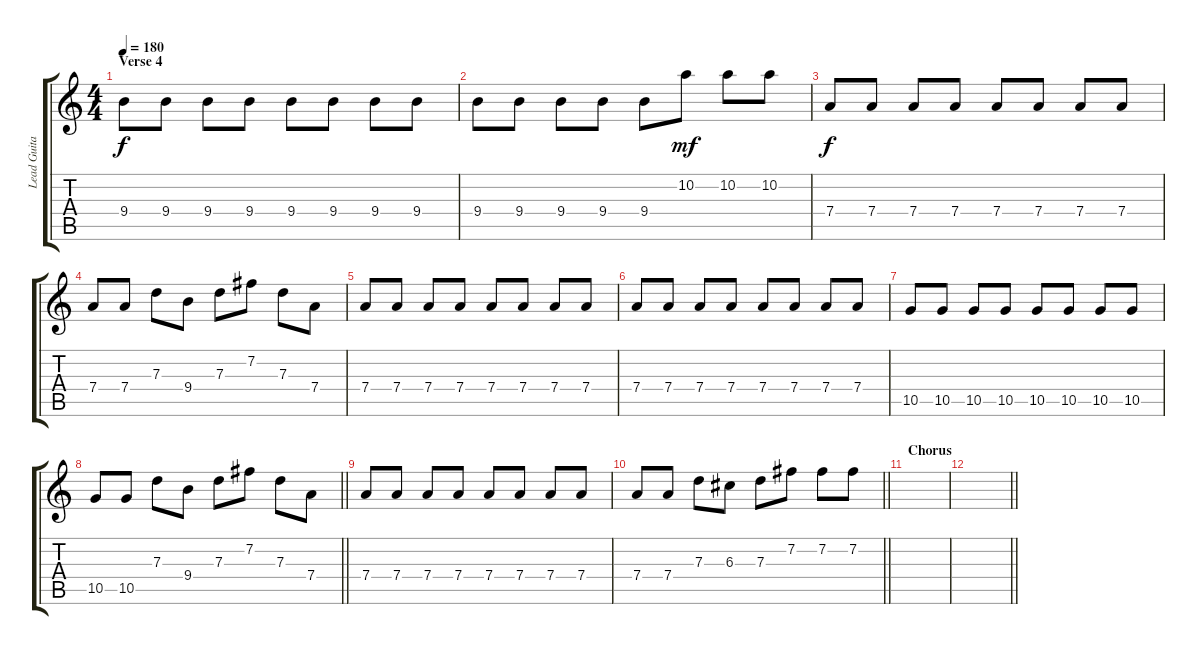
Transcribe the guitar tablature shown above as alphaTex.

\track ("Lead Guitar" "Lead Guita") {instrument distortionguitar}
\staff {score tabs}
\tuning (E4 B3 G3 D3 A2 E2) {hide}
\ts (4 4)
\section ("" "Verse 4")
\tempo 180
\clef g2
\ks c
9.4.8{dy f volume 10} 9.4.8 9.4.8 9.4.8 9.4.8 9.4.8 9.4.8 9.4.8 |
9.4.8 9.4.8 9.4.8 9.4.8 9.4.8 10.2.8{dy mf} 10.2.8 10.2.8 |
7.4.8{dy f} 7.4.8 7.4.8 7.4.8 7.4.8 7.4.8 7.4.8 7.4.8 |
7.4.8 7.4.8 7.3.8 9.4.8 7.3.8 7.2.8 7.3.8 7.4.8 |
7.4.8 7.4.8 7.4.8 7.4.8 7.4.8 7.4.8 7.4.8 7.4.8 |
7.4.8 7.4.8 7.4.8 7.4.8 7.4.8 7.4.8 7.4.8 7.4.8 |
10.5.8 10.5.8 10.5.8 10.5.8 10.5.8 10.5.8 10.5.8 10.5.8 |
\barLineRight lightlight
10.5.8 10.5.8 7.3.8 9.4.8 7.3.8 7.2.8 7.3.8 7.4.8 |
7.4.8 7.4.8 7.4.8 7.4.8 7.4.8 7.4.8 7.4.8 7.4.8 |
\barLineRight lightlight
7.4.8 7.4.8 7.3.8 6.3.8 7.3.8 7.2.8 7.2.8 7.2.8 |
\section ("" "Chorus")
|
\barLineRight lightlight
